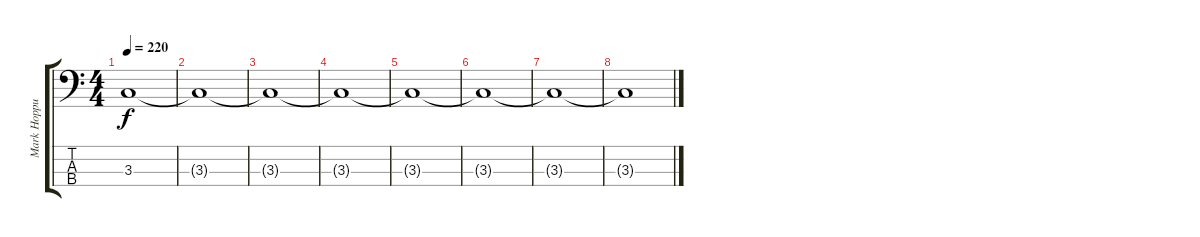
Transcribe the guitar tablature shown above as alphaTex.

\track ("Mark Hoppus (Bass)" "Mark Hoppu") {instrument electricbasspick}
\staff {score tabs}
\tuning (G2 D2 A1 E1) {hide}
\ts (4 4)
\tempo 220
\clef f4
\ks c
3.3.1{dy f} |
3.3{t}.1 |
3.3{t}.1 |
3.3{t}.1 |
3.3{t}.1 |
3.3{t}.1 |
3.3{t}.1 |
3.3{t}.1
